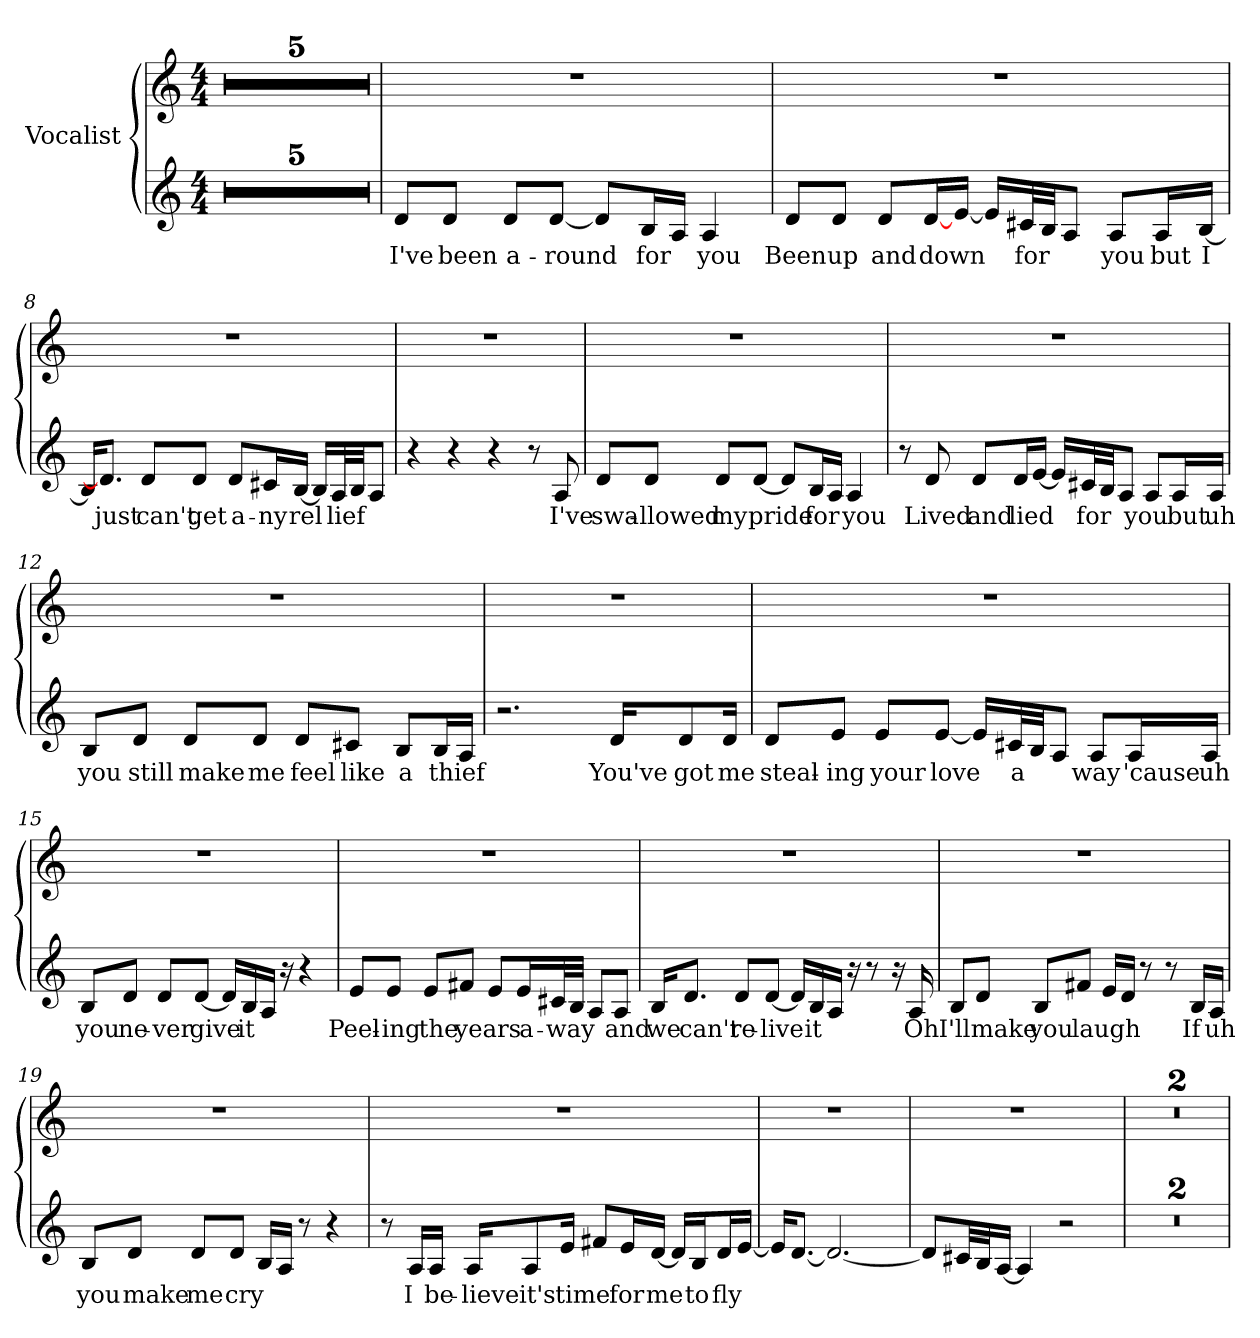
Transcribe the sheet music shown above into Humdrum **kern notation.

**kern	**text	**kern
*part1	*part1	*part1
*staff2	*staff2	*staff1
*I"Vocalist	*	*
*clefG2	*	*clefG2
*M4/4	*	*M4/4
=1	=1	=1
*clefG2	*	*clefG2
*M4/4	*	*M4/4
1r	.	1r
=2	=2	=2
1r	.	1r
=3	=3	=3
1r	.	1r
=4	=4	=4
1r	.	1r
=5	=5	=5
1r	.	1r
=6	=6	=6
8d/L	I've	1r
8d/J	been	.
8d/L	a-	.
[8d/J	-round	.
8d/L]	_	.
16B/L	for	.
16A/JJ	_	.
4A	you	.
=7	=7	=7
8d/L	Been	1r
8d/J	up	.
8d/L	and	.
[16d/L	down	.
[16e/JJ	_	.
16e/LL]	_	.
32c#X/L	for	.
32B/JJ	_	.
8A/J	_	.
8A/L	you	.
16A/L	but	.
[16B/JJ	I	.
=8	=8	=8
16B/KL]	_	1r
8.d/J]	just	.
8d/L	can't	.
8d/J	get	.
8d/L	a-	.
16c#X/L	-ny	.
[16B/JJ	rel-	.
16B/LL]	_	.
32A/L	-lief	.
32B/JJ	_	.
8A/J	_	.
=9	=9	=9
4r	.	1r
4r	.	.
4r	.	.
8r	.	.
8A	I've	.
=10	=10	=10
8d/L	swa-	1r
8d/J	-llowed	.
8d/L	my	.
[8d/J	pride	.
8d/L]	_	.
16B/L	for	.
16A/JJ	_	.
4A	you	.
=11	=11	=11
8r	.	1r
8d	Lived	.
8d/L	and	.
16d/L	lied	.
[16e/JJ	_	.
16e/LL]	_	.
32c#X/L	for	.
32B/JJ	_	.
8A/J	_	.
8A/L	you	.
16A/L	but	.
16A/JJ	uh	.
=12	=12	=12
8B/L	you	1r
8d/J	still	.
8d/L	make	.
8d/J	me	.
8d/L	feel	.
8c#X/J	like	.
8B/L	a	.
16B/L	thief	.
16A/JJ	_	.
=13	=13	=13
2.r	.	1r
16d/KL	You've	.
8d/	got	.
16d/Jk	me	.
=14	=14	=14
8d/L	steal-	1r
8e/J	-ing	.
8e/L	your	.
[8e/J	love	.
16e/LL]	_	.
32c#X/L	a-	.
32B/JJ	_	.
8A/J	_	.
8A/L	-way	.
16A/L	'cause	.
16A/JJ	uh	.
=15	=15	=15
8B/L	you	1r
8d/J	ne-	.
8d/L	-ver	.
[8d/J	give	.
16d/LL]	_	.
16B/	it	.
16A/JJ	_	.
16r	.	.
4r	.	.
=16	=16	=16
8e/L	Peel-	1r
8e/J	-ing	.
8e/L	the	.
8f#X/J	years	.
8e/L	_	.
16e/L	a-	.
32c#X/L	-way	.
32B/JJJ	_	.
8A/L	_	.
8A/J	and	.
=17	=17	=17
16B/KL	we	1r
8.d/J	can't	.
8d/L	re-	.
[8d/J	-live	.
16d/LL]	_	.
16B/	it	.
16A/JJ	_	.
16r	.	.
8r	.	.
16r	.	.
16A	Oh	.
=18	=18	=18
8B/L	I'll	1r
8d/J	make	.
8B/L	you	.
8f#X/J	laugh	.
16e/LL	_	.
16d/JJ	_	.
8r	.	.
8r	.	.
16B/LL	If	.
16A/JJ	uh	.
=19	=19	=19
8B/L	you	1r
8d/J	make	.
8d/L	me	.
8d/J	cry	.
16B/LL	_	.
16A/JJ	_	.
8r	.	.
4r	.	.
=20	=20	=20
8r	.	1r
16A/LL	I	.
16A/JJ	be-	.
16A/KL	-lieve	.
8A/	it's	.
16e/Jk	time	.
8f#X/L	_	.
16e/L	for	.
[16d/JJ	me	.
16d/LL]	_	.
16B/J	to	.
16d/L	fly	.
[16e/JJ	_	.
=21	=21	=21
16e/KL]	_	1r
[8.d/J	_	.
2.d_	_	.
=22	=22	=22
8d/L]	_	1r
32c#X/LL	_	.
32B/J	_	.
[16A/JJ	_	.
4A]	_	.
2r	.	.
=23	=23	=23
1r	.	1r
=24	=24	=24
1r	.	1r
=	=	=
*-	*-	*-
